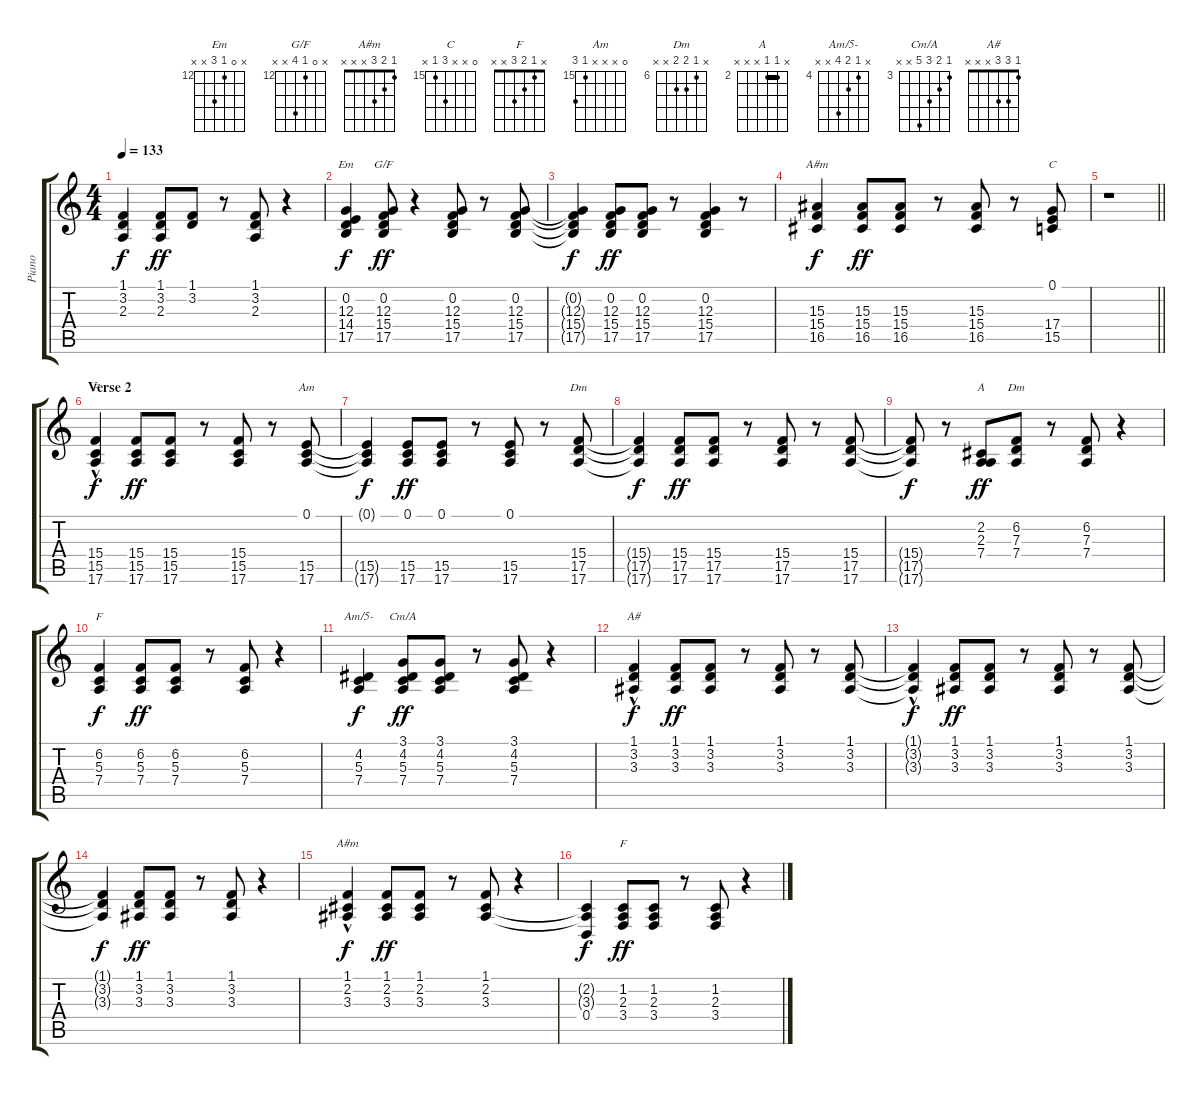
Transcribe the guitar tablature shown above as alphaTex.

\track ("Piano   " "Piano   ") {instrument electricgrandpiano}
\staff {score tabs}
\tuning (E4 B3 G3 D3 A2 E2) {hide}
\chord ("Em" x 0 12 14 x x) {firstfret 12}
\chord ("G/F" x 0 12 15 x x) {firstfret 12}
\chord ("A#m" x x 15 15 16 x) {firstfret 15 barre 15}
\chord ("C" 0 x x 17 15 x) {firstfret 15}
\chord ("F" x x x 15 15 17) {firstfret 15 barre 15}
\chord ("Am" 0 x x x 15 17) {firstfret 15}
\chord ("Dm" x x x 15 17 17) {firstfret 15}
\chord ("A" x 2 2 x x x) {firstfret 2 barre 2}
\chord ("Dm" x 6 7 7 x x) {firstfret 6}
\chord ("F" x 6 5 7 x x) {firstfret 5}
\chord ("Am/5-" x 4 5 7 x x) {firstfret 4}
\chord ("Cm/A" 3 4 5 7 x x) {firstfret 3}
\chord ("A#" 1 3 3 x x x)
\chord ("A#m" 1 2 3 x x x)
\chord ("F" x 1 2 3 x x)
\ts (4 4)
\tempo 133
\clef g2
\ks c
(1.1{t} 3.2{t} 2.3{t}).4{dy f} (1.1 3.2 2.3).8{dy ff} (1.1 3.2).8 r.8 (1.1 3.2 2.3).8 r.4 |
(0.2 12.3 14.4 17.5).4{ch "Em" dy f} (0.2 12.3 15.4 17.5).8{ch "G/F" dy ff} r.4 (0.2 12.3 15.4 17.5).8 r.8 (0.2 12.3 15.4 17.5).8 |
(0.2{t} 12.3{t} 15.4{t} 17.5{t}).4{dy f} (0.2 12.3 15.4 17.5).8{dy ff} (0.2 12.3 15.4 17.5).8 r.8 (0.2 12.3 15.4 17.5).4 r.8 |
(15.3 15.4 16.5).4{ch "A#m" dy f} (15.3 15.4 16.5).8{dy ff} (15.3 15.4 16.5).8 r.8 (15.3 15.4 16.5).8 r.8 (0.1 17.4 15.5).8{ch "C"} |
\barLineRight lightlight
r.1 |
\section ("" "Verse 2")
(15.4{hac} 15.5{hac} 17.6).4{ch "F" dy f} (15.4 15.5 17.6).8{dy ff} (15.4 15.5 17.6).8 r.8 (15.4 15.5 17.6).8 r.8 (0.1 15.5 17.6).8{ch "Am"} |
(0.1{t} 15.5{t} 17.6{t}).4{dy f} (0.1 15.5 17.6).8{dy ff} (0.1 15.5 17.6).8 r.8 (0.1 15.5 17.6).8 r.8 (15.4 17.5 17.6).8{ch "Dm"} |
(15.4{t} 17.5{t} 17.6{t}).4{dy f} (15.4 17.5 17.6).8{dy ff} (15.4 17.5 17.6).8 r.8 (15.4 17.5 17.6).8 r.8 (15.4 17.5 17.6).8 |
(15.4{t} 17.5{t} 17.6{t}).8{dy f} r.8 (2.2 2.3 7.4).8{ch "A" dy ff} (6.2 7.3 7.4).8{ch "Dm"} r.8 (6.2 7.3 7.4).8 r.4 |
(6.2 5.3 7.4).4{ch "F" dy f} (6.2 5.3 7.4).8{dy ff} (6.2 5.3 7.4).8 r.8 (6.2 5.3 7.4).8 r.4 |
(4.2 5.3 7.4).4{ch "Am/5-" dy f} (3.1 4.2 5.3 7.4).8{ch "Cm/A" dy ff} (3.1 4.2 5.3 7.4).8 r.8 (3.1 4.2 5.3 7.4).8 r.4 |
(1.1 3.2{hac} 3.3).4{ch "A#" dy f} (1.1 3.2 3.3).8{dy ff} (1.1 3.2 3.3).8 r.8 (1.1 3.2 3.3).8 r.8 (1.1 3.2 3.3).8 |
(1.1{t} 3.2{hac t} 3.3{t}).4{dy f} (1.1 3.2 3.3).8{dy ff} (1.1 3.2 3.3).8 r.8 (1.1 3.2 3.3).8 r.8 (1.1 3.2 3.3).8 |
(1.1{t} 3.2{t} 3.3{t}).4{dy f} (1.1 3.2 3.3).8{dy ff} (1.1 3.2 3.3).8 r.8 (1.1 3.2 3.3).8 r.4 |
(1.1{hac} 2.2 3.3{hac}).4{ch "A#m" dy f} (1.1 2.2 3.3).8{dy ff} (1.1 2.2 3.3).8 r.8 (1.1 2.2 3.3).8 r.4 |
(2.2{t} 3.3{t} 0.4).4{dy f} (1.2 2.3 3.4).8{ch "F" dy ff} (1.2 2.3 3.4).8 r.8 (1.2 2.3 3.4).8 r.4
